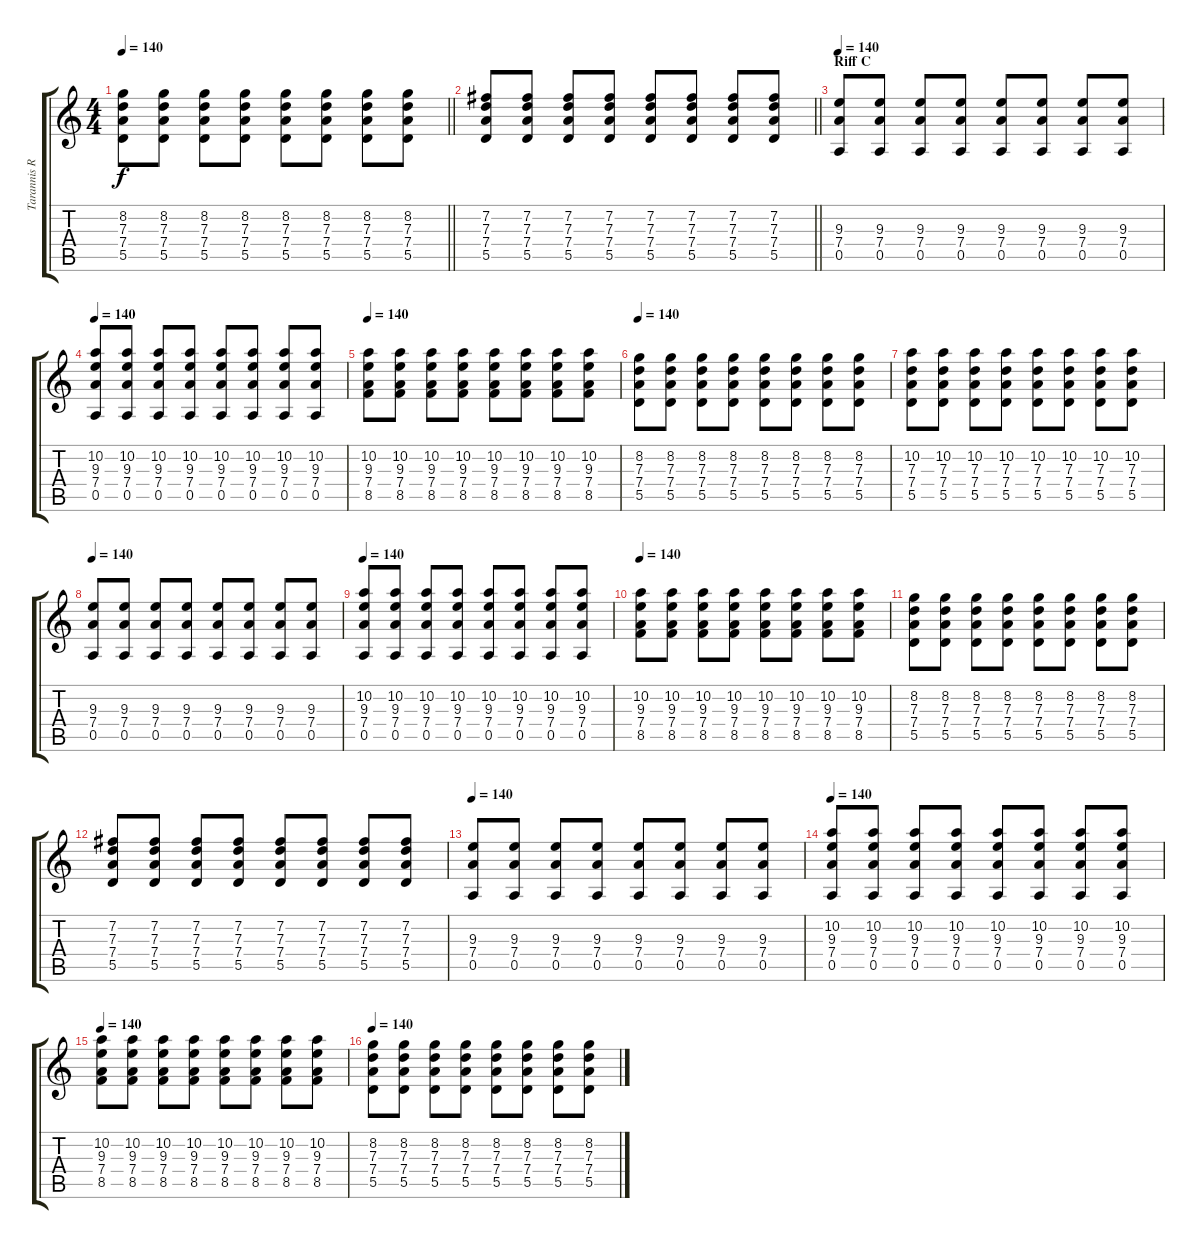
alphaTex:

\track ("Tarannis Rythm Guitar" "Tarannis R") {instrument distortionguitar}
\staff {score tabs}
\tuning (E4 B3 G3 D3 A2 E2) {hide}
\ts (4 4)
\tempo 140
\clef g2
\barLineRight lightlight
\ks c
(8.2 7.3 7.4 5.5).8{dy f} (8.2 7.3 7.4 5.5).8 (8.2 7.3 7.4 5.5).8 (8.2 7.3 7.4 5.5).8 (8.2 7.3 7.4 5.5).8 (8.2 7.3 7.4 5.5).8 (8.2 7.3 7.4 5.5).8 (8.2 7.3 7.4 5.5).8 |
\barLineRight lightlight
(7.2 7.3 7.4 5.5).8 (7.2 7.3 7.4 5.5).8 (7.2 7.3 7.4 5.5).8 (7.2 7.3 7.4 5.5).8 (7.2 7.3 7.4 5.5).8 (7.2 7.3 7.4 5.5).8 (7.2 7.3 7.4 5.5).8 (7.2 7.3 7.4 5.5).8 |
\section ("" "Riff C")
\tempo 140
(9.3 7.4 0.5).8 (9.3 7.4 0.5).8 (9.3 7.4 0.5).8 (9.3 7.4 0.5).8 (9.3 7.4 0.5).8 (9.3 7.4 0.5).8 (9.3 7.4 0.5).8 (9.3 7.4 0.5).8 |
\tempo 140
(10.2 9.3 7.4 0.5).8 (10.2 9.3 7.4 0.5).8 (10.2 9.3 7.4 0.5).8 (10.2 9.3 7.4 0.5).8 (10.2 9.3 7.4 0.5).8 (10.2 9.3 7.4 0.5).8 (10.2 9.3 7.4 0.5).8 (10.2 9.3 7.4 0.5).8 |
\tempo 140
(10.2 9.3 7.4 8.5).8 (10.2 9.3 7.4 8.5).8 (10.2 9.3 7.4 8.5).8 (10.2 9.3 7.4 8.5).8 (10.2 9.3 7.4 8.5).8 (10.2 9.3 7.4 8.5).8 (10.2 9.3 7.4 8.5).8 (10.2 9.3 7.4 8.5).8 |
\tempo 140
(8.2 7.3 7.4 5.5).8 (8.2 7.3 7.4 5.5).8 (8.2 7.3 7.4 5.5).8 (8.2 7.3 7.4 5.5).8 (8.2 7.3 7.4 5.5).8 (8.2 7.3 7.4 5.5).8 (8.2 7.3 7.4 5.5).8 (8.2 7.3 7.4 5.5).8 |
(10.2 7.3 7.4 5.5).8 (10.2 7.3 7.4 5.5).8 (10.2 7.3 7.4 5.5).8 (10.2 7.3 7.4 5.5).8 (10.2 7.3 7.4 5.5).8 (10.2 7.3 7.4 5.5).8 (10.2 7.3 7.4 5.5).8 (10.2 7.3 7.4 5.5).8 |
\tempo 140
(9.3 7.4 0.5).8 (9.3 7.4 0.5).8 (9.3 7.4 0.5).8 (9.3 7.4 0.5).8 (9.3 7.4 0.5).8 (9.3 7.4 0.5).8 (9.3 7.4 0.5).8 (9.3 7.4 0.5).8 |
\tempo 140
(10.2 9.3 7.4 0.5).8 (10.2 9.3 7.4 0.5).8 (10.2 9.3 7.4 0.5).8 (10.2 9.3 7.4 0.5).8 (10.2 9.3 7.4 0.5).8 (10.2 9.3 7.4 0.5).8 (10.2 9.3 7.4 0.5).8 (10.2 9.3 7.4 0.5).8 |
\tempo 140
(10.2 9.3 7.4 8.5).8 (10.2 9.3 7.4 8.5).8 (10.2 9.3 7.4 8.5).8 (10.2 9.3 7.4 8.5).8 (10.2 9.3 7.4 8.5).8 (10.2 9.3 7.4 8.5).8 (10.2 9.3 7.4 8.5).8 (10.2 9.3 7.4 8.5).8 |
(8.2 7.3 7.4 5.5).8 (8.2 7.3 7.4 5.5).8 (8.2 7.3 7.4 5.5).8 (8.2 7.3 7.4 5.5).8 (8.2 7.3 7.4 5.5).8 (8.2 7.3 7.4 5.5).8 (8.2 7.3 7.4 5.5).8 (8.2 7.3 7.4 5.5).8 |
(7.2 7.3 7.4 5.5).8 (7.2 7.3 7.4 5.5).8 (7.2 7.3 7.4 5.5).8 (7.2 7.3 7.4 5.5).8 (7.2 7.3 7.4 5.5).8 (7.2 7.3 7.4 5.5).8 (7.2 7.3 7.4 5.5).8 (7.2 7.3 7.4 5.5).8 |
\tempo 140
(9.3 7.4 0.5).8 (9.3 7.4 0.5).8 (9.3 7.4 0.5).8 (9.3 7.4 0.5).8 (9.3 7.4 0.5).8 (9.3 7.4 0.5).8 (9.3 7.4 0.5).8 (9.3 7.4 0.5).8 |
\tempo 140
(10.2 9.3 7.4 0.5).8 (10.2 9.3 7.4 0.5).8 (10.2 9.3 7.4 0.5).8 (10.2 9.3 7.4 0.5).8 (10.2 9.3 7.4 0.5).8 (10.2 9.3 7.4 0.5).8 (10.2 9.3 7.4 0.5).8 (10.2 9.3 7.4 0.5).8 |
\tempo 140
(10.2 9.3 7.4 8.5).8 (10.2 9.3 7.4 8.5).8 (10.2 9.3 7.4 8.5).8 (10.2 9.3 7.4 8.5).8 (10.2 9.3 7.4 8.5).8 (10.2 9.3 7.4 8.5).8 (10.2 9.3 7.4 8.5).8 (10.2 9.3 7.4 8.5).8 |
\tempo 140
(8.2 7.3 7.4 5.5).8 (8.2 7.3 7.4 5.5).8 (8.2 7.3 7.4 5.5).8 (8.2 7.3 7.4 5.5).8 (8.2 7.3 7.4 5.5).8 (8.2 7.3 7.4 5.5).8 (8.2 7.3 7.4 5.5).8 (8.2 7.3 7.4 5.5).8
